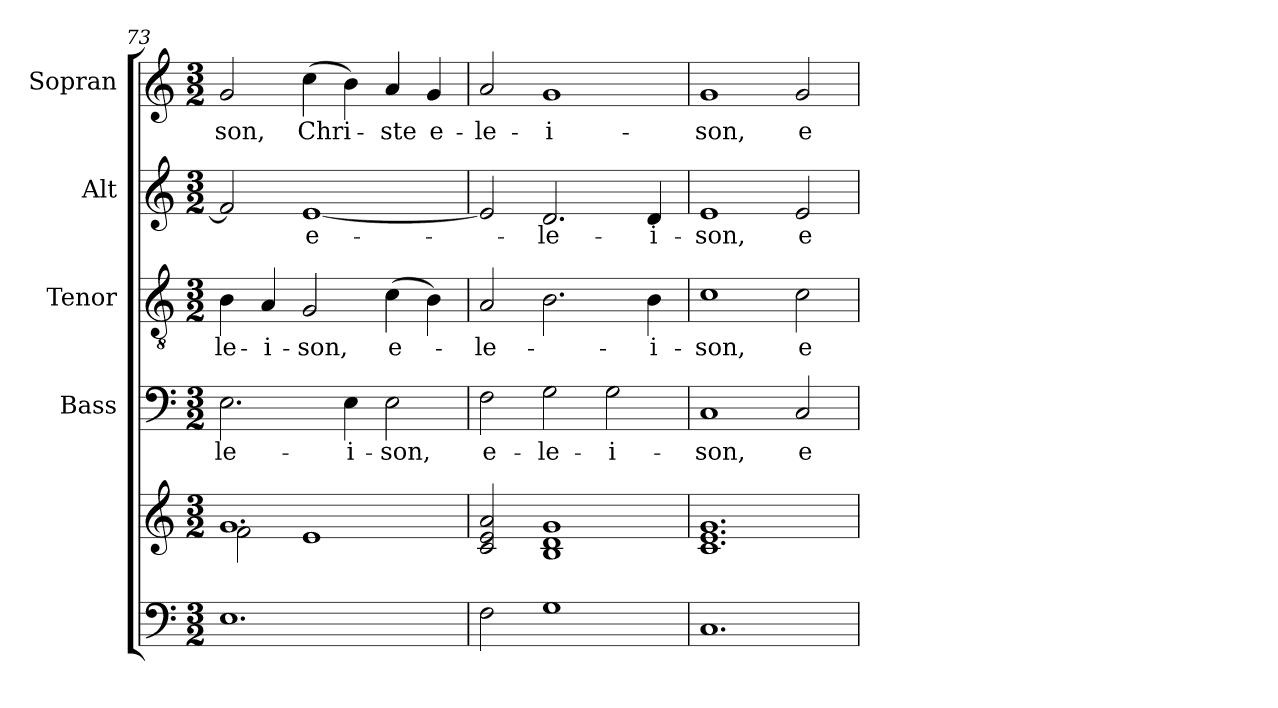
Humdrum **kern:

**kern	**kern	**kern	**text	**kern	**text	**kern	**text	**kern	**text
*part5	*part5	*part4	*part4	*part3	*part3	*part2	*part2	*part1	*part1
*staff6	*staff5	*staff4	*staff4	*staff3	*staff3	*staff2	*staff2	*staff1	*staff1
*	*	*I"Bass	*	*I"Tenor	*	*I"Alt	*	*I"Sopran	*
*	*	*I'B.	*	*I'T.	*	*I'A.	*	*I'S.	*
*clefF4	*clefG2	*clefF4	*	*clefGv2	*	*clefG2	*	*clefG2	*
*k[]	*k[]	*k[]	*	*k[]	*	*k[]	*	*k[]	*
*C:	*C:	*C:	*	*C:	*	*C:	*	*C:	*
*M3/2	*M3/2	*M3/2	*	*M3/2	*	*M3/2	*	*M3/2	*
=73	=73	=73	=73	=73	=73	=73	=73	=73	=73
*	*^	*	*	*	*	*	*	*	*
!	!	!	!	!LO:LY:b	!	!LO:LY:b	!	!	!	!LO:LY:b
1.E	1.g	2f\	2.E\	-le-	4B\	-le-	2f/]	.	2g/	-son,
!	!	!	!	!	!	!LO:LY:b	!	!	!	!
.	.	.	.	.	4A/	-i-	.	.	.	.
!	!	!	!	!	!	!LO:LY:b	!	!LO:LY:b	!	!LO:LY:b
.	.	1e	.	.	2G/	-son,	[1e	e-	(>4cc\	Chri-
!	!	!	!	!LO:LY:b	!	!	!	!	!	!
.	.	.	4E\	-i-	.	.	.	.	4b\)	.
!	!	!	!	!LO:LY:b	!	!LO:LY:b	!	!	!	!LO:LY:b
.	.	.	2E\	-son,	(>4c\	e-	.	.	4a/	-ste
!	!	!	!	!	!	!	!	!	!	!LO:LY:b
.	.	.	.	.	4B\)	.	.	.	4g/	e-
*	*v	*v	*	*	*	*	*	*	*	*
=74	=74	=74	=74	=74	=74	=74	=74	=74	=74
!	!	!	!LO:LY:b	!	!LO:LY:b	!	!	!	!LO:LY:b
2F\	2c/ 2e/ 2a/	2F\	e-	2A/	-le-	2e/]	.	2a/	-le-
!	!	!	!LO:LY:b	!	!	!	!LO:LY:b	!	!LO:LY:b
1G	1B 1d 1g	2G\	-le-	2.B\	.	2.d/	-le-	1g	-i-
!	!	!	!LO:LY:b	!	!	!	!	!	!
.	.	2G\	-i-	.	.	.	.	.	.
!	!	!	!	!	!LO:LY:b	!	!LO:LY:b	!	!
.	.	.	.	4B\	-i-	4d/	-i-	.	.
=75	=75	=75	=75	=75	=75	=75	=75	=75	=75
!	!	!	!LO:LY:b	!	!LO:LY:b	!	!LO:LY:b	!	!LO:LY:b
1.C	1.c 1.e 1.g	1C	-son,	1c	-son,	1e	-son,	1g	-son,
!	!	!	!LO:LY:b	!	!LO:LY:b	!	!LO:LY:b	!	!LO:LY:b
.	.	2C/	e-	2c\	e-	2e/	e-	2g/	e-
=	=	=	=	=	=	=	=	=	=
*-	*-	*-	*-	*-	*-	*-	*-	*-	*-
